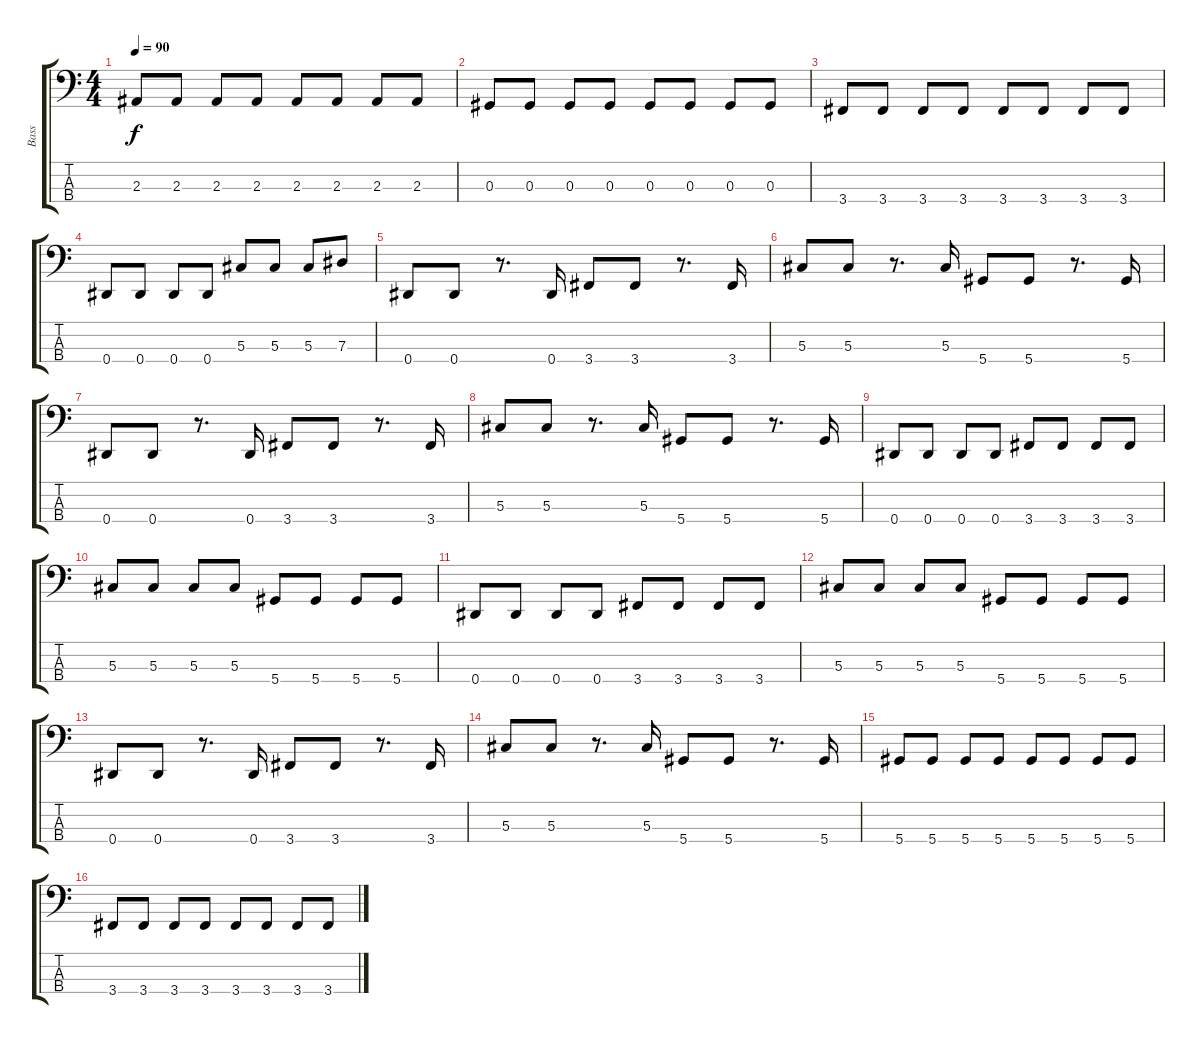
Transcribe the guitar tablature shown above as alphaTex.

\track ("Bass" "Bass") {instrument electricbassfinger}
\staff {score tabs}
\tuning (Gb2 Db2 Ab1 Eb1) {hide}
\ts (4 4)
\tempo 90
\clef f4
\ks c
2.3.8{dy f} 2.3.8 2.3.8 2.3.8 2.3.8 2.3.8 2.3.8 2.3.8 |
0.3.8 0.3.8 0.3.8 0.3.8 0.3.8 0.3.8 0.3.8 0.3.8 |
3.4.8 3.4.8 3.4.8 3.4.8 3.4.8 3.4.8 3.4.8 3.4.8 |
0.4.8 0.4.8 0.4.8 0.4.8 5.3.8 5.3.8 5.3.8 7.3.8 |
0.4.8 0.4.8 r.8{d} 0.4.16 3.4.8 3.4.8 r.8{d} 3.4.16 |
5.3.8 5.3.8 r.8{d} 5.3.16 5.4.8 5.4.8 r.8{d} 5.4.16 |
0.4.8 0.4.8 r.8{d} 0.4.16 3.4.8 3.4.8 r.8{d} 3.4.16 |
5.3.8 5.3.8 r.8{d} 5.3.16 5.4.8 5.4.8 r.8{d} 5.4.16 |
0.4.8 0.4.8 0.4.8 0.4.8 3.4.8 3.4.8 3.4.8 3.4.8 |
5.3.8 5.3.8 5.3.8 5.3.8 5.4.8 5.4.8 5.4.8 5.4.8 |
0.4.8 0.4.8 0.4.8 0.4.8 3.4.8 3.4.8 3.4.8 3.4.8 |
5.3.8 5.3.8 5.3.8 5.3.8 5.4.8 5.4.8 5.4.8 5.4.8 |
0.4.8 0.4.8 r.8{d} 0.4.16 3.4.8 3.4.8 r.8{d} 3.4.16 |
5.3.8 5.3.8 r.8{d} 5.3.16 5.4.8 5.4.8 r.8{d} 5.4.16 |
5.4.8 5.4.8 5.4.8 5.4.8 5.4.8 5.4.8 5.4.8 5.4.8 |
3.4.8 3.4.8 3.4.8 3.4.8 3.4.8 3.4.8 3.4.8 3.4.8
